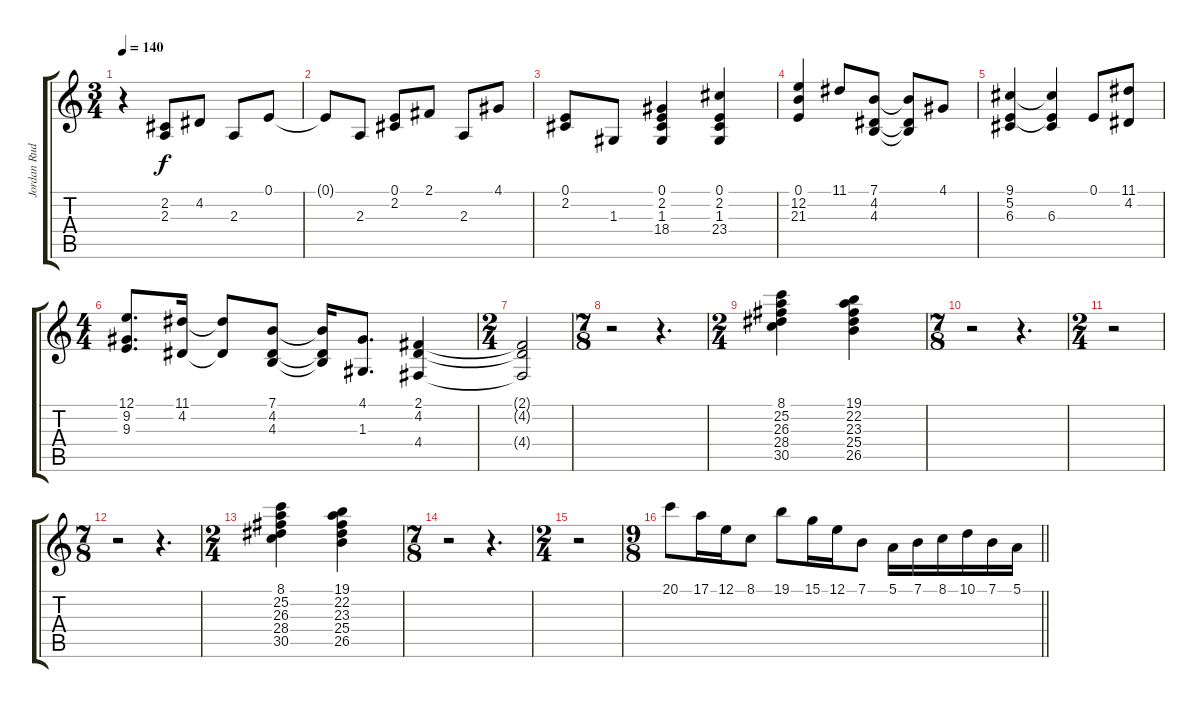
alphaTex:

\track ("Jordan Rudess - Right Hand" "Jordan Rud") {instrument acousticgrandpiano}
\staff {score tabs}
\tuning (E4 B3 G3 D3 A2 E2) {hide}
\ts (3 4)
\tempo 140
\clef g2
\ks c
r.4{dy f} (2.2 2.3).8 4.2.8 2.3.8 0.1.8 |
0.1{t}.8 2.3.8 (0.1 2.2).8 2.1.8 2.3.8 4.1.8 |
(0.1 2.2).8 1.3.8 (0.1 2.2 1.3 18.4).4 (0.1 2.2 1.3 23.4).4 |
(0.1 12.2 21.3).4 11.1.8 (7.1 4.2 4.3).8 (7.1{t} 4.2{t} 4.3{t}).8 4.1.8 |
(9.1 5.2 6.3).4 (9.1{t} 5.2{t} 6.3).4 0.1.8 (11.1 4.2).8 |
\ts (4 4)
(12.1 9.2 9.3).8{d} (11.1 4.2).16 (11.1{t} 4.2{t}).8 (7.1 4.2 4.3).8 (7.1{t} 4.2{t} 4.3{t}).16 (4.1 1.3).8{d} (2.1 4.2 4.4).4 |
\ts (2 4)
(2.1{t} 4.2{t} 4.4{t}).2 |
\ts (7 8)
r.2 r.4{d} |
\ts (2 4)
(8.1 25.2 26.3 28.4 30.5).4{instrument churchorgan} (19.1 22.2 23.3 25.4 26.5).4 |
\ts (7 8)
r.2 r.4{d} |
\ts (2 4)
r.2 |
\ts (7 8)
r.2 r.4{d} |
\ts (2 4)
(8.1 25.2 26.3 28.4 30.5).4 (19.1 22.2 23.3 25.4 26.5).4 |
\ts (7 8)
r.2 r.4{d} |
\ts (2 4)
r.2 |
\ts (9 8)
\barLineRight lightlight
20.1.8{instrument acousticgrandpiano} 17.1.16 12.1.16 8.1.8 19.1.8 15.1.16 12.1.16 7.1.8 5.1.16 7.1.16 8.1.16 10.1.16 7.1.16 5.1.16
